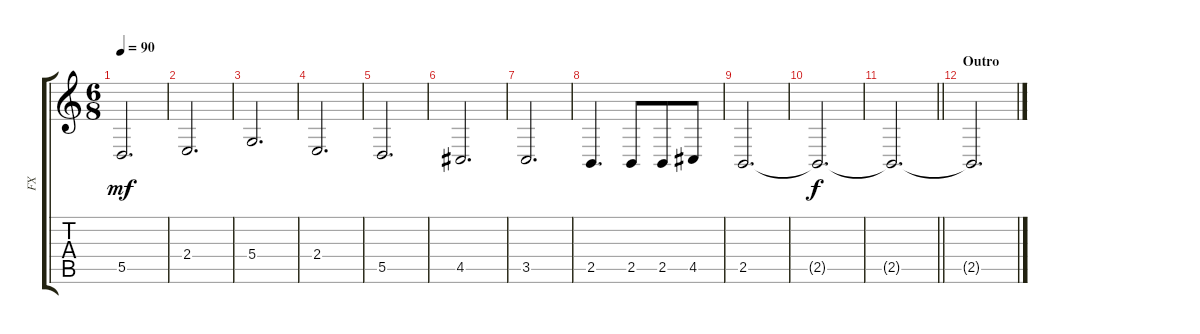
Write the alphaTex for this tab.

\track ("FX" "FX") {instrument stringensemble1}
\staff {score tabs}
\tuning (E4 B3 G3 D3 A2 E2) {hide}
\ts (6 8)
\tempo 90
\clef g2
\ks c
5.5.2{d dy mf} |
2.4.2{d} |
5.4.2{d} |
2.4.2{d} |
5.5.2{d} |
4.5.2{d} |
3.5.2{d} |
2.5.4{d} 2.5.8 2.5.8 4.5.8 |
2.5.2{d volume 0} |
2.5{t}.2{d dy f} |
\barLineRight lightlight
2.5{t}.2{d} |
\section ("" "Outro")
2.5{t}.2{d}
